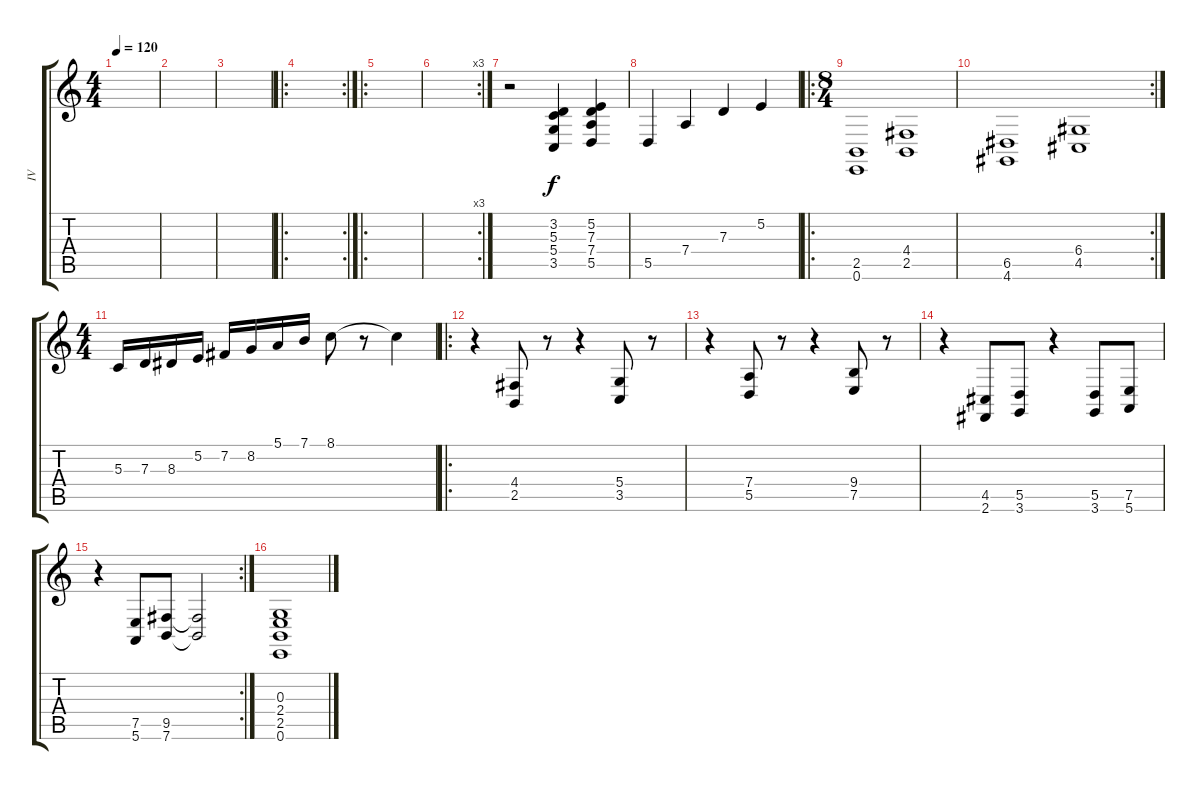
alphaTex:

\track ("IV" "IV") {instrument tremolostrings}
\staff {score tabs}
\tuning (E4 B3 G3 D3 A2 E2) {hide}
\ts (4 4)
\tempo 120
\clef g2
\ks c
|
|
|
\ro
\rc 2
|
\ro
|
\rc 3
|
r.2 (3.2 5.3 5.4 3.5).4 (5.2 7.3 7.4 5.5).4 |
5.5.4 7.4.4 7.3.4 5.2.4 |
\ro
\ts (8 4)
(2.5 0.6).1 (4.4 2.5).1 |
\rc 2
(6.5 4.6).1 (6.4 4.5).1 |
\ts (4 4)
5.3.16 7.3.16 8.3.16 5.2.16 7.2.16 8.2.16 5.1.16 7.1.16 8.1.8 r.8 8.1{t}.4 |
\ro
r.4 (4.4 2.5).8 r.8 r.4 (5.4 3.5).8 r.8 |
r.4 (7.4 5.5).8 r.8 r.4 (9.4 7.5).8 r.8 |
r.4 (4.5 2.6).8 (5.5 3.6).8 r.4 (5.5 3.6).8 (7.5 5.6).8 |
\rc 2
r.4 (7.5 5.6).8 (9.5 7.6).8 (9.5{t} 7.6{t}).2 |
(0.3 2.4 2.5 0.6).1
